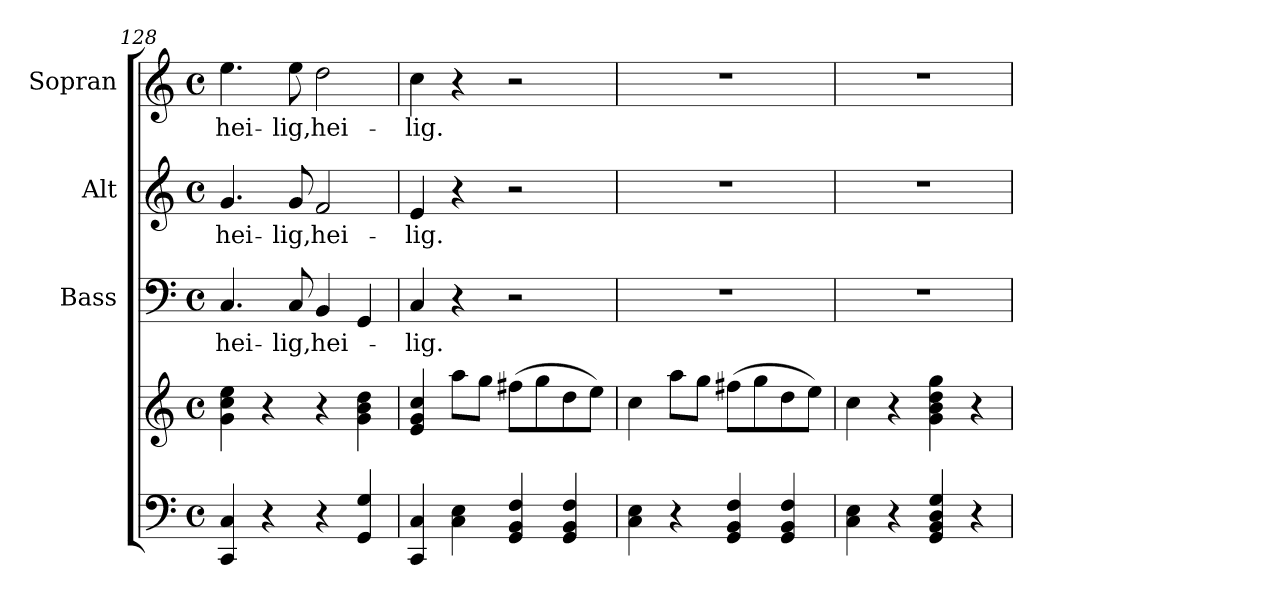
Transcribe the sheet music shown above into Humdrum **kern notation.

**kern	**kern	**kern	**text	**kern	**text	**kern	**text
*part4	*part4	*part3	*part3	*part2	*part2	*part1	*part1
*staff5	*staff4	*staff3	*staff3	*staff2	*staff2	*staff1	*staff1
*	*	*I"Bass	*	*I"Alt	*	*I"Sopran	*
!!LO:LB:g=z
*clefF4	*clefG2	*clefF4	*	*clefG2	*	*clefG2	*
*k[]	*k[]	*k[]	*	*k[]	*	*k[]	*
*C:	*C:	*C:	*	*C:	*	*C:	*
*M4/4	*M4/4	*M4/4	*	*M4/4	*	*M4/4	*
*met(c)	*met(c)	*met(c)	*	*met(c)	*	*met(c)	*
=128	=128	=128	=128	=128	=128	=128	=128
!	!	!	!LO:LY:b	!	!LO:LY:b	!	!LO:LY:b
4CC/ 4C/	4g\ 4cc\ 4ee\	4.C/	hei-	4.g/	hei-	4.ee\	hei-
4r	4r	.	.	.	.	.	.
!	!	!	!LO:LY:b	!	!LO:LY:b	!	!LO:LY:b
.	.	8C/	-lig,	8g/	-lig,	8ee\	-lig,
!	!	!	!LO:LY:b	!	!LO:LY:b	!	!LO:LY:b
4r	4r	4BB/	hei-	2f/	hei-	2dd\	hei-
4GG/ 4G/	4g\ 4b\ 4dd\	4GG/	.	.	.	.	.
=129	=129	=129	=129	=129	=129	=129	=129
!	!	!	!LO:LY:b	!	!LO:LY:b	!	!LO:LY:b
4CC/ 4C/	4e/ 4g/ 4cc/	4C/	-lig.	4e/	-lig.	4cc\	-lig.
4C\ 4E\	8aa\L	4r	.	4r	.	4r	.
.	8gg\J	.	.	.	.	.	.
4GG/ 4BB/ 4F/	(>8ff#X\L	2r	.	2r	.	2r	.
.	8gg\	.	.	.	.	.	.
4GG/ 4BB/ 4F/	8dd\	.	.	.	.	.	.
.	8ee\J)	.	.	.	.	.	.
=130	=130	=130	=130	=130	=130	=130	=130
4C\ 4E\	4cc\	1r	.	1r	.	1r	.
4r	8aa\L	.	.	.	.	.	.
.	8gg\J	.	.	.	.	.	.
4GG/ 4BB/ 4F/	(>8ff#X\L	.	.	.	.	.	.
.	8gg\	.	.	.	.	.	.
4GG/ 4BB/ 4F/	8dd\	.	.	.	.	.	.
.	8ee\J)	.	.	.	.	.	.
=131	=131	=131	=131	=131	=131	=131	=131
4C\ 4E\	4cc\	1r	.	1r	.	1r	.
4r	4r	.	.	.	.	.	.
4GG/ 4BB/ 4D/ 4G/	4g\ 4b\ 4dd\ 4gg\	.	.	.	.	.	.
4r	4r	.	.	.	.	.	.
=	=	=	=	=	=	=	=
*-	*-	*-	*-	*-	*-	*-	*-
